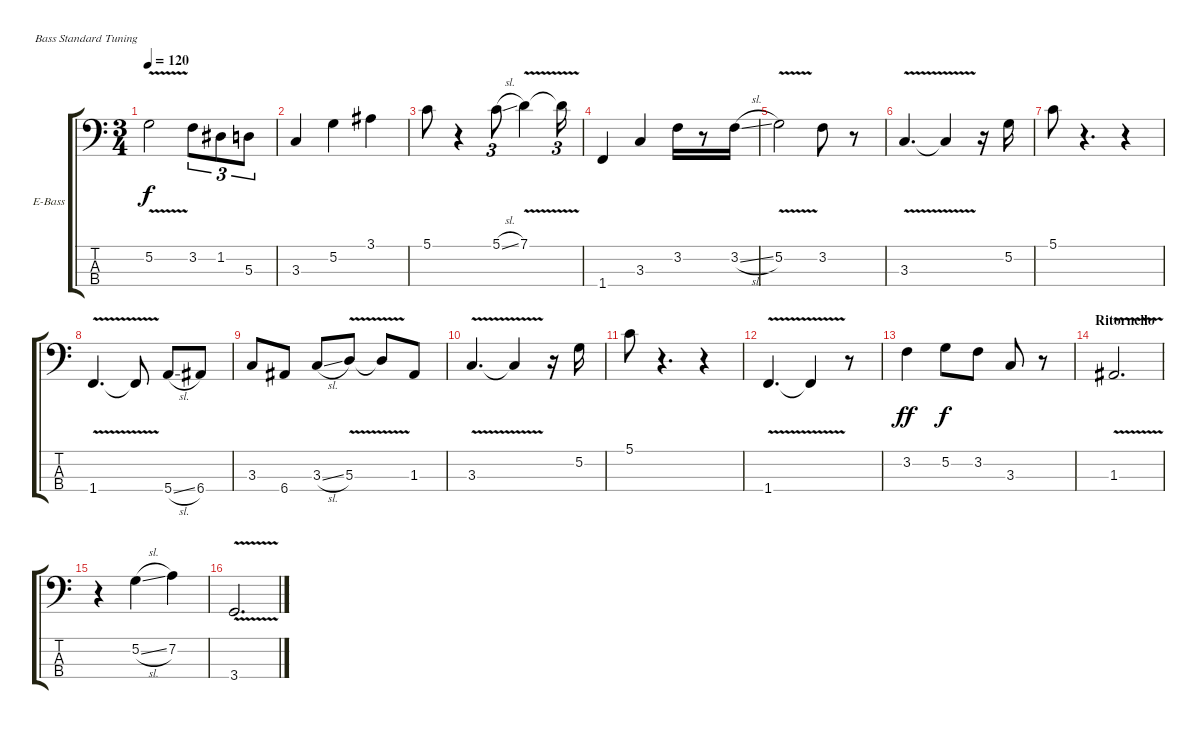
\bracketExtendMode groupsimilarinstruments
\firstSystemTrackNameOrientation horizontal
\otherSystemsTrackNameOrientation horizontal
\track ("Bass" "E-Bass") {instrument electricbassfinger}
\staff {score tabs}
\tuning (G2 D2 A1 E1)
\ts (3 4)
\tempo 120
\clef f4
\ks c
5.2{v}.2{dy f} 3.2.8{tu (3 2)} 1.2.8{tu (3 2)} 5.3.8{tu (3 2)} |
3.3.4 5.2.4 3.1.4 |
5.1.8 r.4 5.1{sl}.8{tu (3 2)} 7.1{v}.4 7.1{v t}.16{tu (3 2)} |
1.4.4 3.3.4 3.2.16 r.8 3.2{sl}.16 |
5.2{v}.2 3.2.8 r.8 |
3.3{v}.4{d} 3.3{v t}.4 r.16 5.2.16 |
5.1.8 r.4{d} r.4 |
1.4{v}.4{d} 1.4{v t}.8 5.4{sl}.8 6.4.8 |
3.3.8 6.4.8 3.3{sl}.8 5.3{v}.8 5.3{v t}.8 1.3.8 |
3.3{v}.4{d} 3.3{v t}.4 r.16 5.2.16 |
5.1.8 r.4{d} r.4 |
1.4{v}.4{d} 1.4{v t}.4 r.8 |
3.2.4{dy ff} 5.2.8{dy f} 3.2.8 3.3.8 r.8 |
\section ("" "Ritornello")
1.3{v}.2{d} |
r.4 5.2{sl}.4 7.2.4 |
3.4{v}.2{d}
